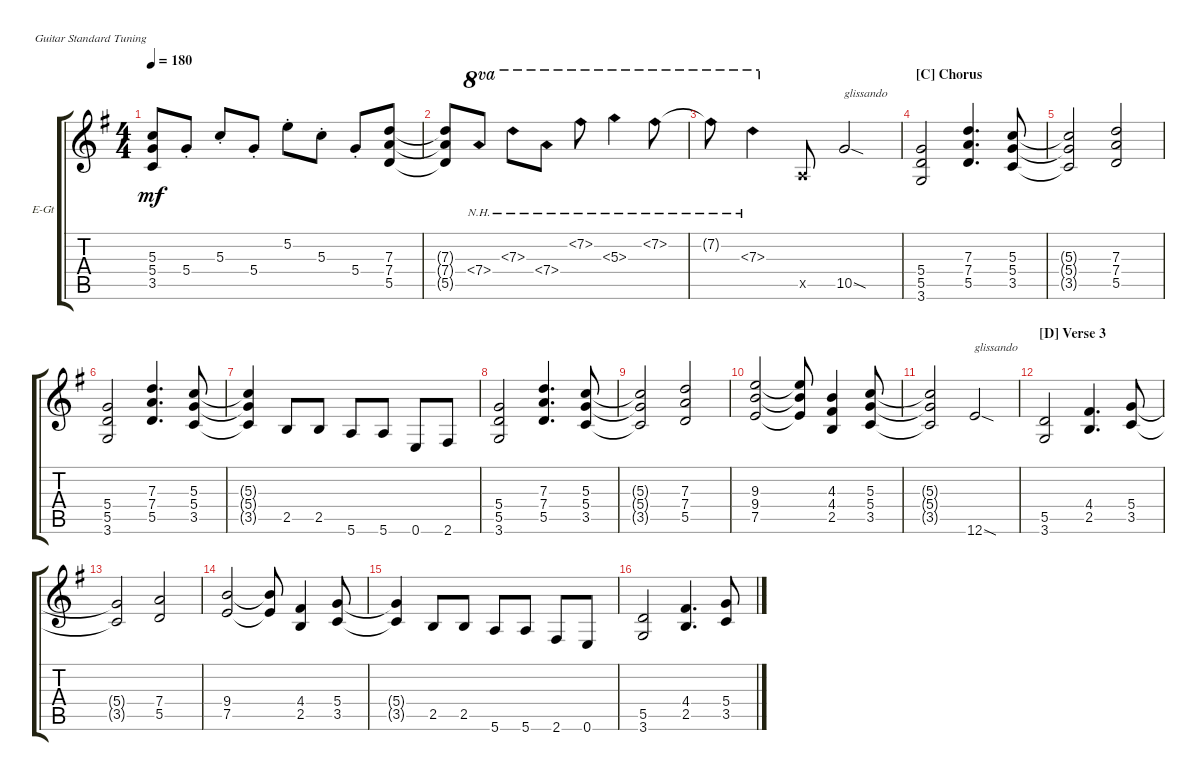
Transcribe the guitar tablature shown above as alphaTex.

\defaultSystemsLayout 4
\bracketExtendMode groupsimilarinstruments
\firstSystemTrackNameOrientation horizontal
\otherSystemsTrackNameOrientation horizontal
\track ("Electric Guitar 2" "E-Gt") {instrument overdrivenguitar}
\staff {score tabs}
\tuning (E4 B3 G3 D3 A2 E2)
\ts (4 4)
\tempo 180
\clef g2
\ks g
(3.5{t} 5.4{t} 5.3{t}).8{dy mf} 5.4{st}.8 5.3{st}.8 5.4{st}.8 5.2{st}.8 5.3{st}.8 5.4{st}.8 (5.5 7.4 7.3).8 |
(7.3{t} 7.4{t} 5.5{t}).8 7.4{nh}.8{ot 8va} 7.3{nh}.8{ot 8va} 7.4{nh}.8{ot 8va} 7.2{nh}.8{ot 8va} 5.3{nh}.4{ot 8va} 7.2{nh}.8{ot 8va} |
7.2{nh t}.8{ot 8va} 7.3{nh}.4{ot 8va} 0.5{x}.8 10.5{sod}.2{txt "glissando"} |
\section ("C" "Chorus")
(3.6 5.5 5.4).2 (5.5 7.4 7.3).4{d} (3.5 5.4 5.3).8 |
(3.5{t} 5.4{t} 5.3{t}).2 (5.5 7.4 7.3).2 |
(3.6 5.5 5.4).2 (5.5 7.4 7.3).4{d} (3.5 5.4 5.3).8 |
(3.5{t} 5.4{t} 5.3{t}).4 2.5.8 2.5.8 5.6.8 5.6.8 0.6.8 2.6.8 |
(3.6 5.5 5.4).2 (5.5 7.4 7.3).4{d} (3.5 5.4 5.3).8 |
(3.5{t} 5.4{t} 5.3{t}).2 (5.5 7.4 7.3).2 |
(7.5 9.4 9.3).2 (7.5{t} 9.4{t} 9.3{t}).8 (2.5 4.4 4.3).4 (3.5 5.4 5.3).8 |
(3.5{t} 5.4{t} 5.3{t}).2 12.6{sod}.2{txt "glissando"} |
\section ("D" "Verse 3")
(3.6 5.5).2 (2.5 4.4).4{d} (3.5 5.4).8 |
(3.5{t} 5.4{t}).2 (5.5 7.4).2 |
(7.5 9.4).2 (7.5{t} 9.4{t}).8 (2.5 4.4).4 (3.5 5.4).8 |
(3.5{t} 5.4{t}).4 2.5.8 2.5.8 5.6.8 5.6.8 2.6.8 0.6.8 |
(3.6 5.5).2 (2.5 4.4).4{d} (3.5 5.4).8
